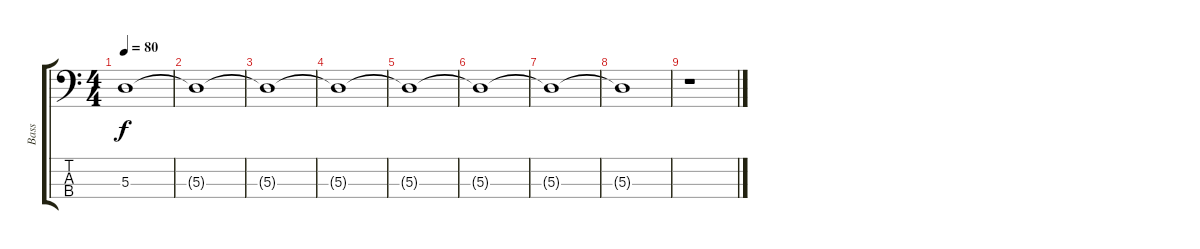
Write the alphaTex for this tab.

\track ("Bass" "Bass") {instrument electricbassfinger}
\staff {score tabs}
\tuning (G2 D2 A1 E1) {hide}
\ts (4 4)
\tempo 80
\clef f4
\ks c
5.3{t}.1{dy f} |
5.3{t}.1 |
5.3{t}.1 |
5.3{t}.1 |
5.3{t}.1 |
5.3{t}.1 |
5.3{t}.1 |
5.3{t}.1 |
r.1
